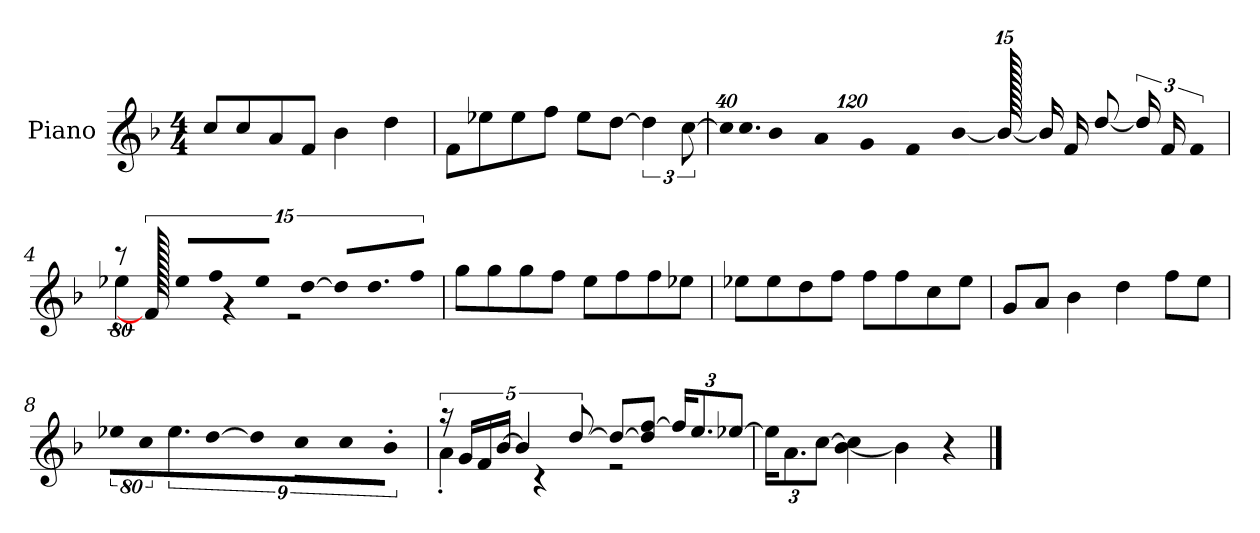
**kern
*part1
*staff1
*I"Piano
*I'P-no
*clefG2
*k[b-]
*M4/4
*MM90
=1
8cc/L
8cc/
8a/
8f/J
4b-\
4dd\
=2
8f\L
8ee-X\
8ee-\
8ff\J
8ee-\L
[8dd\J
6dd\]
[12cc\
=3
*Xbrackettup
!LO:N:vis=32
640%23cc/KLL]
!LO:N:vis=16.
960%103cc/
!LO:N:vis=16
1920%137b-/
!LO:N:vis=16
1920%137a/
!LO:N:vis=16
1920%137g/
!LO:N:vis=32
640%23f/K
[384%41b-/J
1920b-/_
16b-/LL]
16f/J
[8dd/J
*brackettup
24dd/LL]
24f/JJ
[1920%319f/
=4
!LO:N:vis=8
*^
640%71r	4ee-X'\
1920f/]	.
!LO:N:vis=8	!
640%71ee-/L	.
!LO:N:vis=8	!
640%71ff/	.
.	4r
!LO:N:vis=8	!
640%71ee-/J	.
!LO:N:vis=4	!
[1920%427dd/	.
.	2r
!LO:N:vis=16	!
1920%107dd/KL]	.
9.dd/	.
!LO:N:vis=8	!
640%71ff/J	.
*v	*v
!!LO:LB:g=z
=5
8gg\L
8gg\
8gg\
8ff\J
8ee\L
8ff\
8ff\
8ee-X\J
=6
8ee-X\L
8ee-\
8dd\
8ff\J
8ff\L
8ff\
8cc\
8ee-\J
=7
8g/L
8a/J
4b-\
4dd\
8ff\L
8ee\J
=8
!LO:N:vis=8
640%71ee-X\L
!LO:N:vis=8
640%71cc\
9.ee-\
!LO:N:vis=16
[1920%107dd\Jk
!LO:N:vis=4
1920%427dd\]
!LO:N:vis=8
640%71cc\L
!LO:N:vis=8
640%71cc\
!LO:N:vis=8
640%71b-'\J
!!LO:LB:g=z
=9
*^
20r	4a'\
20g/LL	.
20f/	.
[20b-/JJ	.
5b-/]	.
.	4r
[10dd/	.
8dd/L_	2r
8dd/] [8ff/J	.
*Xbrackettup	*
24ff/KL]	.
12.ee/	.
[12ee-X/J	.
*v	*v
=10
24ee-\KL]
12.a\
[12cc\J
[4b-\ 4cc\]
4b-\]
4r
==
*-
